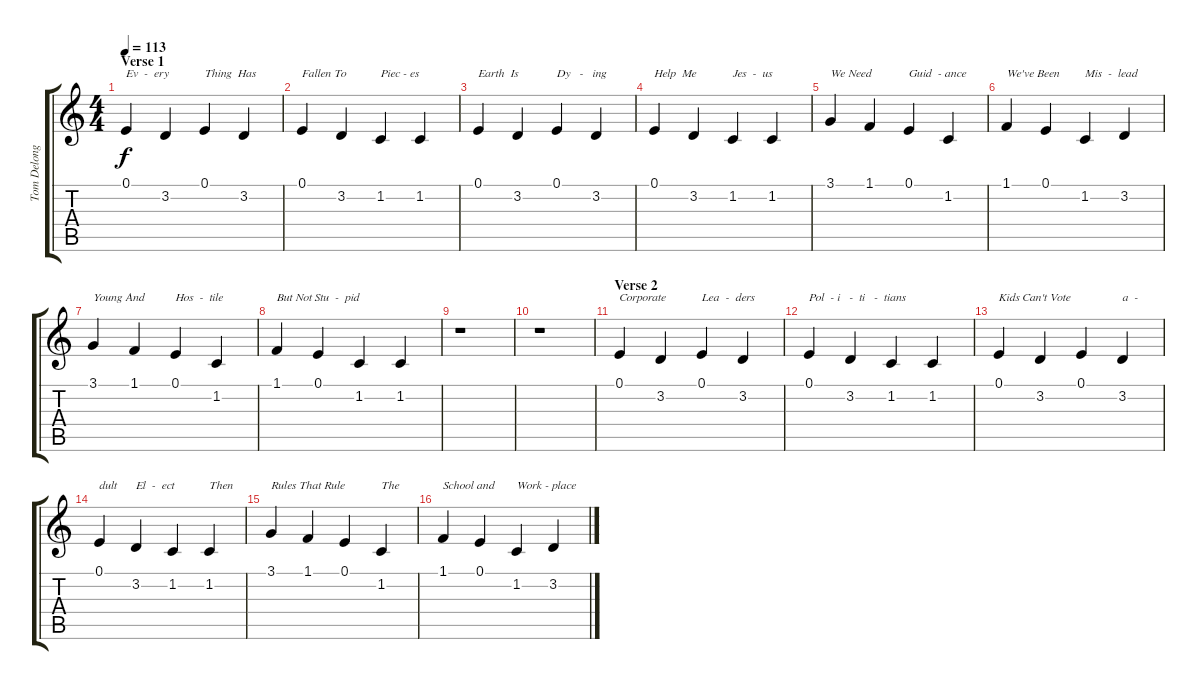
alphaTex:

\track ("Tom Delonge (Vocals)" "Tom Delong") {instrument tenorsax}
\staff {score tabs}
\tuning (E4 B3 G3 D3 A2 E2) {hide}
\ts (4 4)
\section ("" "Verse 1")
\tempo 113
\clef g2
\ks c
0.1.4{txt "Ev  -  ery" dy f} 3.2.4 0.1.4{txt "Thing  Has"} 3.2.4 |
0.1.4{txt "Fallen To"} 3.2.4 1.2.4{txt "Piec - es"} 1.2.4 |
0.1.4{txt "Earth  Is"} 3.2.4 0.1.4{txt "Dy   -   ing"} 3.2.4 |
0.1.4{txt "Help  Me"} 3.2.4 1.2.4{txt "Jes  -  us"} 1.2.4 |
3.1.4{txt "We Need"} 1.1.4 0.1.4{txt "Guid  - ance"} 1.2.4 |
1.1.4{txt "We've Been"} 0.1.4 1.2.4{txt "Mis  -  lead"} 3.2.4 |
3.1.4{txt "Young And"} 1.1.4 0.1.4{txt "Hos  -  tile"} 1.2.4 |
1.1.4{txt "But Not Stu  -  pid"} 0.1.4 1.2.4 1.2.4 |
r.1 |
r.1 |
\section ("" "Verse 2")
0.1.4{txt "Corporate"} 3.2.4 0.1.4{txt "Lea  -  ders"} 3.2.4 |
0.1.4{txt "Pol  - i   -  ti   -  tians"} 3.2.4 1.2.4 1.2.4 |
0.1.4{txt "Kids Can't Vote"} 3.2.4 0.1.4 3.2.4{txt "a  -"} |
0.1.4{txt "dult"} 3.2.4{txt "El  -  ect"} 1.2.4 1.2.4{txt "Then"} |
3.1.4{txt "Rules That Rule"} 1.1.4 0.1.4 1.2.4{txt "The"} |
1.1.4{txt "School and"} 0.1.4 1.2.4{txt "Work - place"} 3.2.4
